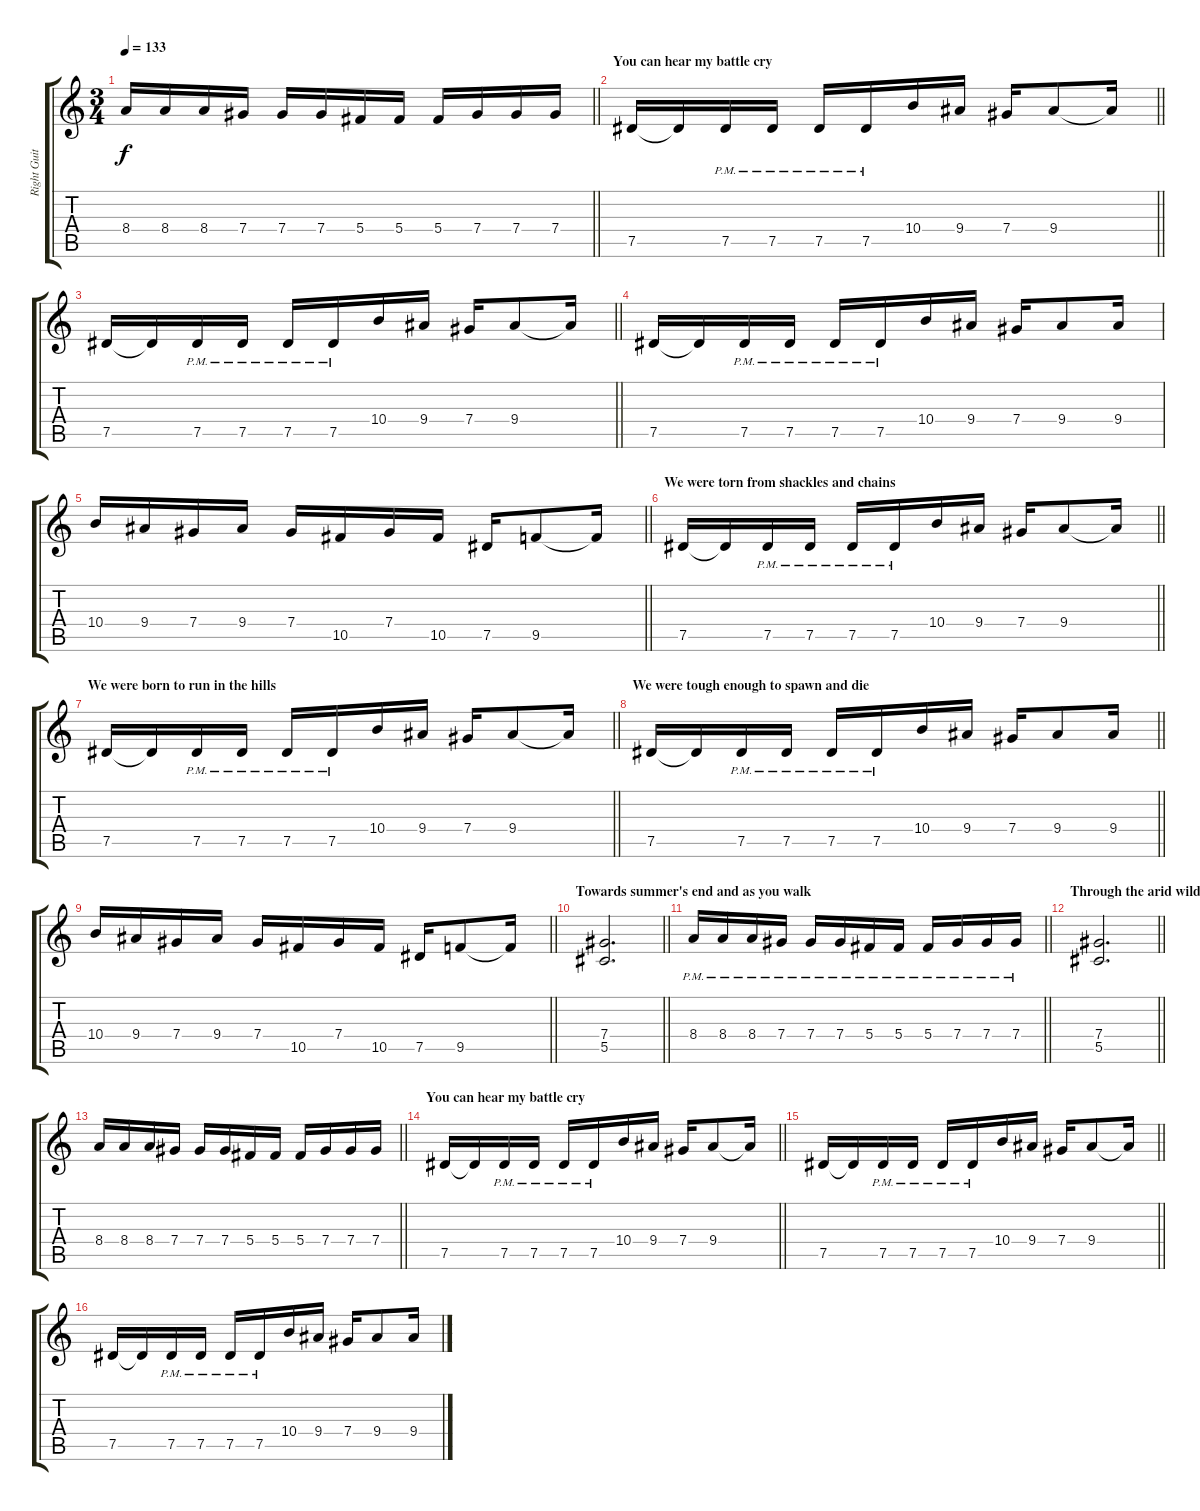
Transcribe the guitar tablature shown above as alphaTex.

\track ("Right Guitar" "Right Guit") {instrument overdrivenguitar}
\staff {score tabs}
\tuning (Eb4 Bb3 Gb3 Db3 Ab2 Eb2) {hide}
\ts (3 4)
\tempo 133
\clef g2
\barLineRight lightlight
\ks c
8.4.16{dy f} 8.4.16 8.4.16 7.4.16 7.4.16 7.4.16 5.4.16 5.4.16 5.4.16 7.4.16 7.4.16 7.4.16 |
\section ("" "You can hear my battle cry ")
\barLineRight lightlight
7.5.16 7.5{t}.16 7.5{pm}.16 7.5{pm}.16 7.5{pm}.16 7.5{pm}.16 10.4.16 9.4.16 7.4.16 9.4.8 9.4{t}.16 |
\barLineRight lightlight
7.5.16 7.5{t}.16 7.5{pm}.16 7.5{pm}.16 7.5{pm}.16 7.5{pm}.16 10.4.16 9.4.16 7.4.16 9.4.8 9.4{t}.16 |
7.5.16 7.5{t}.16 7.5{pm}.16 7.5{pm}.16 7.5{pm}.16 7.5{pm}.16 10.4.16 9.4.16 7.4.16 9.4.8 9.4.16 |
\barLineRight lightlight
10.4.16 9.4.16 7.4.16 9.4.16 7.4.16 10.5.16 7.4.16 10.5.16 7.5.16 9.5.8 9.5{t}.16 |
\section ("" "We were torn from shackles and chains ")
\barLineRight lightlight
7.5.16 7.5{t}.16 7.5{pm}.16 7.5{pm}.16 7.5{pm}.16 7.5{pm}.16 10.4.16 9.4.16 7.4.16 9.4.8 9.4{t}.16 |
\section ("" "We were born to run in the hills")
\barLineRight lightlight
7.5.16 7.5{t}.16 7.5{pm}.16 7.5{pm}.16 7.5{pm}.16 7.5{pm}.16 10.4.16 9.4.16 7.4.16 9.4.8 9.4{t}.16 |
\section ("" "We were tough enough to spawn and die")
\barLineRight lightlight
7.5.16 7.5{t}.16 7.5{pm}.16 7.5{pm}.16 7.5{pm}.16 7.5{pm}.16 10.4.16 9.4.16 7.4.16 9.4.8 9.4.16 |
\barLineRight lightlight
10.4.16 9.4.16 7.4.16 9.4.16 7.4.16 10.5.16 7.4.16 10.5.16 7.5.16 9.5.8 9.5{t}.16 |
\section ("" "Towards summer's end and as you walk ")
\barLineRight lightlight
(7.4 5.5).2{d} |
\barLineRight lightlight
8.4{pm}.16 8.4{pm}.16 8.4{pm}.16 7.4{pm}.16 7.4{pm}.16 7.4{pm}.16 5.4{pm}.16 5.4{pm}.16 5.4{pm}.16 7.4{pm}.16 7.4{pm}.16 7.4{pm}.16 |
\section ("" "Through the arid wilderness  ")
\barLineRight lightlight
(7.4 5.5).2{d} |
\barLineRight lightlight
8.4.16 8.4.16 8.4.16 7.4.16 7.4.16 7.4.16 5.4.16 5.4.16 5.4.16 7.4.16 7.4.16 7.4.16 |
\section ("" "You can hear my battle cry")
\barLineRight lightlight
7.5.16 7.5{t}.16 7.5{pm}.16 7.5{pm}.16 7.5{pm}.16 7.5{pm}.16 10.4.16 9.4.16 7.4.16 9.4.8 9.4{t}.16 |
\barLineRight lightlight
7.5.16 7.5{t}.16 7.5{pm}.16 7.5{pm}.16 7.5{pm}.16 7.5{pm}.16 10.4.16 9.4.16 7.4.16 9.4.8 9.4{t}.16 |
7.5.16 7.5{t}.16 7.5{pm}.16 7.5{pm}.16 7.5{pm}.16 7.5{pm}.16 10.4.16 9.4.16 7.4.16 9.4.8 9.4.16
